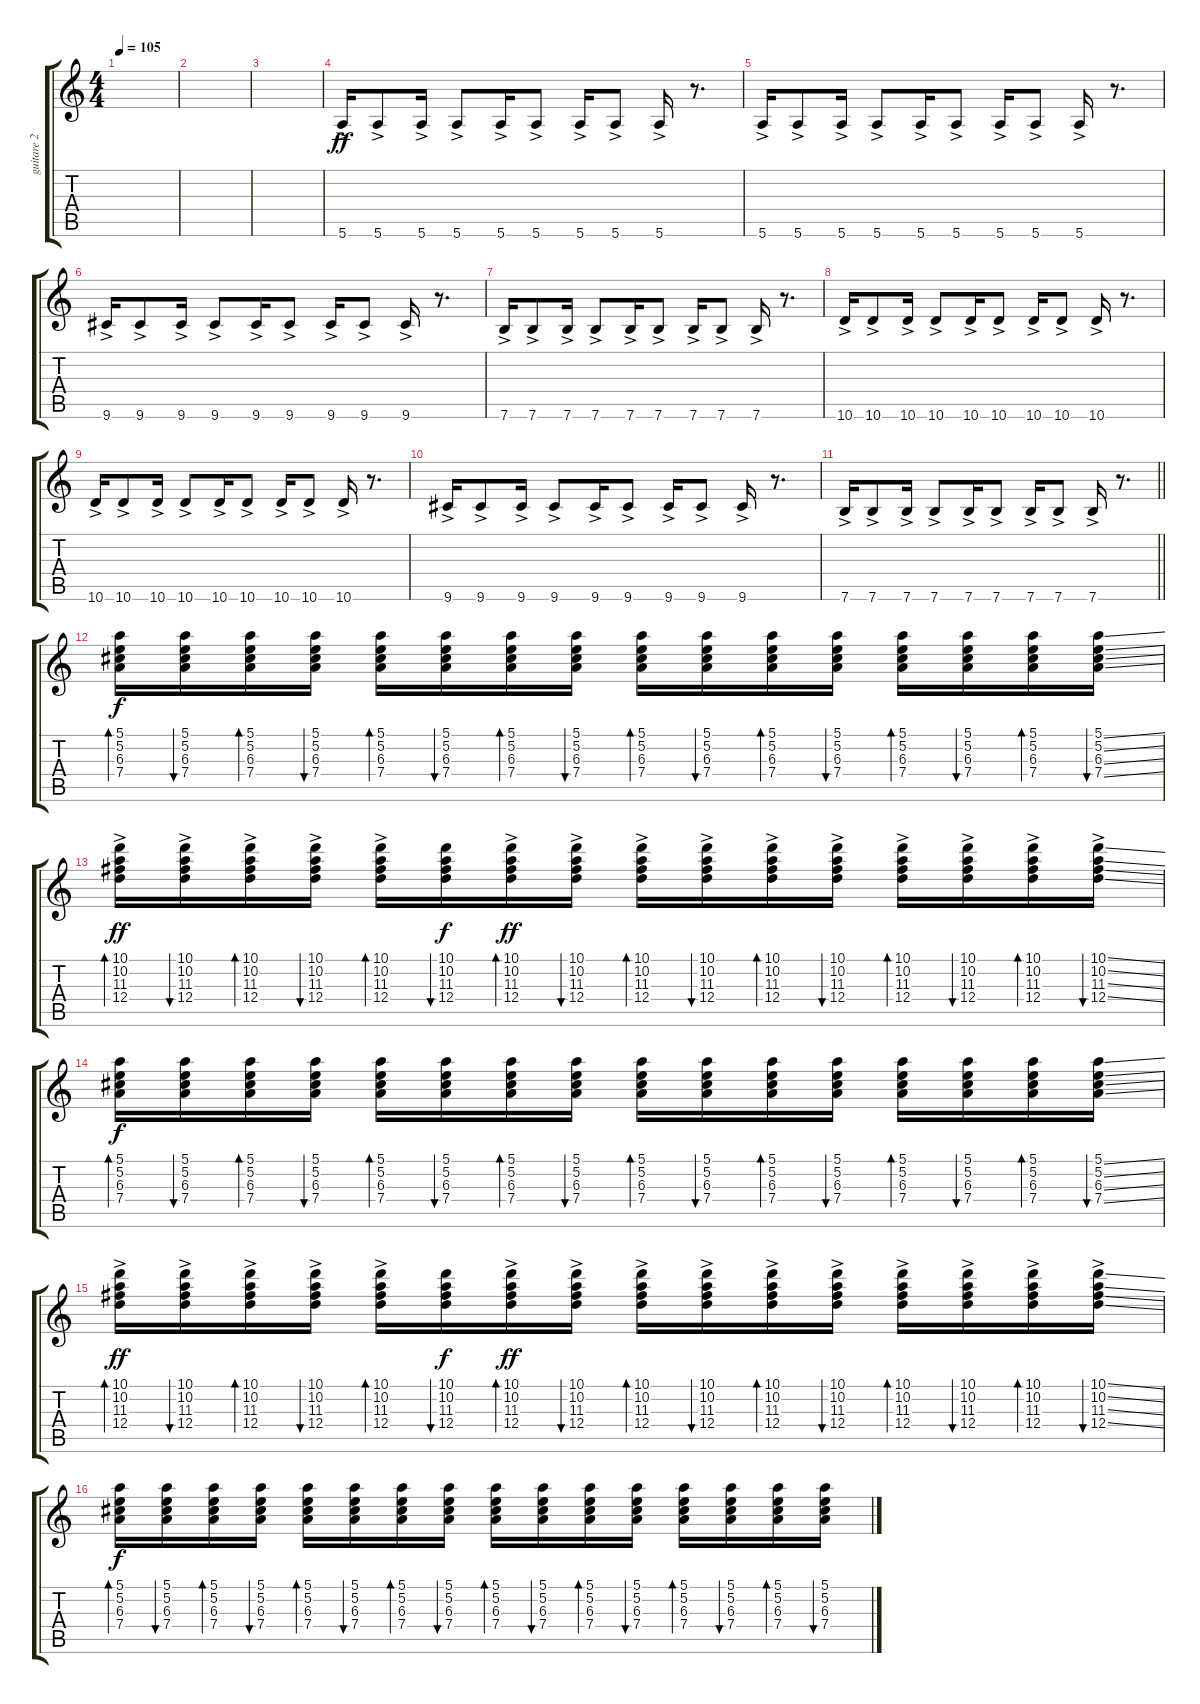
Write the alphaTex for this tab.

\track ("guitare 2" "guitare 2") {instrument overdrivenguitar}
\staff {score tabs}
\tuning (E4 B3 G3 D3 A2 E2) {hide}
\ts (4 4)
\tempo 105
\clef g2
\ks c
|
|
|
5.6{ac}.16{dy ff instrument electricguitarmuted} 5.6{ac}.8 5.6{ac}.16 5.6{ac}.8 5.6{ac}.16 5.6{ac}.8 5.6{ac}.16 5.6{ac}.8 5.6{ac}.16 r.8{d} |
5.6{ac}.16 5.6{ac}.8 5.6{ac}.16 5.6{ac}.8 5.6{ac}.16 5.6{ac}.8 5.6{ac}.16 5.6{ac}.8 5.6{ac}.16 r.8{d} |
9.6{ac}.16 9.6{ac}.8 9.6{ac}.16 9.6{ac}.8 9.6{ac}.16 9.6{ac}.8 9.6{ac}.16 9.6{ac}.8 9.6{ac}.16 r.8{d} |
7.6{ac}.16 7.6{ac}.8 7.6{ac}.16 7.6{ac}.8 7.6{ac}.16 7.6{ac}.8 7.6{ac}.16 7.6{ac}.8 7.6{ac}.16 r.8{d} |
10.6{ac}.16 10.6{ac}.8 10.6{ac}.16 10.6{ac}.8 10.6{ac}.16 10.6{ac}.8 10.6{ac}.16 10.6{ac}.8 10.6{ac}.16 r.8{d} |
10.6{ac}.16 10.6{ac}.8 10.6{ac}.16 10.6{ac}.8 10.6{ac}.16 10.6{ac}.8 10.6{ac}.16 10.6{ac}.8 10.6{ac}.16 r.8{d} |
9.6{ac}.16 9.6{ac}.8 9.6{ac}.16 9.6{ac}.8 9.6{ac}.16 9.6{ac}.8 9.6{ac}.16 9.6{ac}.8 9.6{ac}.16 r.8{d} |
\barLineRight lightlight
7.6{ac}.16 7.6{ac}.8 7.6{ac}.16 7.6{ac}.8 7.6{ac}.16 7.6{ac}.8 7.6{ac}.16 7.6{ac}.8 7.6{ac}.16 r.8{d} |
(5.1 5.2 6.3 7.4).16{bd 30 dy f volume 9 instrument distortionguitar} (5.1 5.2 6.3 7.4).16{bu 30} (5.1 5.2 6.3 7.4).16{bd 30} (5.1 5.2 6.3 7.4).16{bu 30} (5.1 5.2 6.3 7.4).16{bd 30} (5.1 5.2 6.3 7.4).16{bu 30} (5.1 5.2 6.3 7.4).16{bd 30} (5.1 5.2 6.3 7.4).16{bu 30} (5.1 5.2 6.3 7.4).16{bd 30} (5.1 5.2 6.3 7.4).16{bu 30} (5.1 5.2 6.3 7.4).16{bd 30} (5.1 5.2 6.3 7.4).16{bu 30} (5.1 5.2 6.3 7.4).16{bd 30} (5.1 5.2 6.3 7.4).16{bu 30} (5.1 5.2 6.3 7.4).16{bd 30} (5.1{ss} 5.2{ss} 6.3{ss} 7.4{ss}).16{bu 30} |
(10.1{ac} 10.2 11.3 12.4).16{bd 30 dy ff} (10.1{ac} 10.2 11.3 12.4).16{bu 30} (10.1{ac} 10.2 11.3 12.4).16{bd 30} (10.1{ac} 10.2 11.3 12.4).16{bu 30} (10.1{ac} 10.2 11.3 12.4).16{bd 30} (10.1 10.2 11.3 12.4).16{bu 30 dy f} (10.1{ac} 10.2 11.3 12.4).16{bd 30 dy ff} (10.1{ac} 10.2 11.3 12.4).16{bu 30} (10.1{ac} 10.2 11.3 12.4).16{bd 30} (10.1{ac} 10.2 11.3 12.4).16{bu 30} (10.1{ac} 10.2 11.3 12.4).16{bd 30} (10.1{ac} 10.2 11.3 12.4).16{bu 30} (10.1{ac} 10.2 11.3 12.4).16{bd 30} (10.1{ac} 10.2 11.3 12.4).16{bu 30} (10.1{ac} 10.2 11.3 12.4).16{bd 30} (10.1{ss ac} 10.2{ss} 11.3{ss} 12.4{ss}).16{bu 30} |
(5.1 5.2 6.3 7.4).16{bd 30 dy f volume 9 instrument distortionguitar} (5.1 5.2 6.3 7.4).16{bu 30} (5.1 5.2 6.3 7.4).16{bd 30} (5.1 5.2 6.3 7.4).16{bu 30} (5.1 5.2 6.3 7.4).16{bd 30} (5.1 5.2 6.3 7.4).16{bu 30} (5.1 5.2 6.3 7.4).16{bd 30} (5.1 5.2 6.3 7.4).16{bu 30} (5.1 5.2 6.3 7.4).16{bd 30} (5.1 5.2 6.3 7.4).16{bu 30} (5.1 5.2 6.3 7.4).16{bd 30} (5.1 5.2 6.3 7.4).16{bu 30} (5.1 5.2 6.3 7.4).16{bd 30} (5.1 5.2 6.3 7.4).16{bu 30} (5.1 5.2 6.3 7.4).16{bd 30} (5.1{ss} 5.2{ss} 6.3{ss} 7.4{ss}).16{bu 30} |
(10.1{ac} 10.2 11.3 12.4).16{bd 30 dy ff} (10.1{ac} 10.2 11.3 12.4).16{bu 30} (10.1{ac} 10.2 11.3 12.4).16{bd 30} (10.1{ac} 10.2 11.3 12.4).16{bu 30} (10.1{ac} 10.2 11.3 12.4).16{bd 30} (10.1 10.2 11.3 12.4).16{bu 30 dy f} (10.1{ac} 10.2 11.3 12.4).16{bd 30 dy ff} (10.1{ac} 10.2 11.3 12.4).16{bu 30} (10.1{ac} 10.2 11.3 12.4).16{bd 30} (10.1{ac} 10.2 11.3 12.4).16{bu 30} (10.1{ac} 10.2 11.3 12.4).16{bd 30} (10.1{ac} 10.2 11.3 12.4).16{bu 30} (10.1{ac} 10.2 11.3 12.4).16{bd 30} (10.1{ac} 10.2 11.3 12.4).16{bu 30} (10.1{ac} 10.2 11.3 12.4).16{bd 30} (10.1{ss ac} 10.2{ss} 11.3{ss} 12.4{ss}).16{bu 30} |
(5.1 5.2 6.3 7.4).16{bd 30 dy f volume 9 instrument distortionguitar} (5.1 5.2 6.3 7.4).16{bu 30} (5.1 5.2 6.3 7.4).16{bd 30} (5.1 5.2 6.3 7.4).16{bu 30} (5.1 5.2 6.3 7.4).16{bd 30} (5.1 5.2 6.3 7.4).16{bu 30} (5.1 5.2 6.3 7.4).16{bd 30} (5.1 5.2 6.3 7.4).16{bu 30} (5.1 5.2 6.3 7.4).16{bd 30} (5.1 5.2 6.3 7.4).16{bu 30} (5.1 5.2 6.3 7.4).16{bd 30} (5.1 5.2 6.3 7.4).16{bu 30} (5.1 5.2 6.3 7.4).16{bd 30} (5.1 5.2 6.3 7.4).16{bu 30} (5.1 5.2 6.3 7.4).16{bd 30} (5.1{ss} 5.2{ss} 6.3{ss} 7.4{ss}).16{bu 30}
